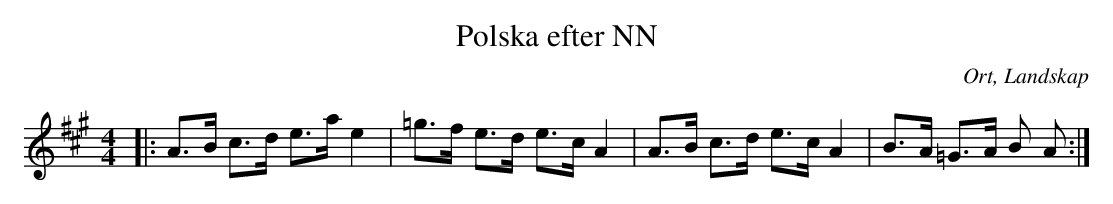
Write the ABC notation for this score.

X:1
T:Polska efter NN
O:Ort, Landskap
M:4/4
L:1/16
K:A
|: A3B c3d e3a1 e4 | =g3f e3d e3c A4 | A3B c3d e3c A4 |B3A =G3A B2 A2:|
